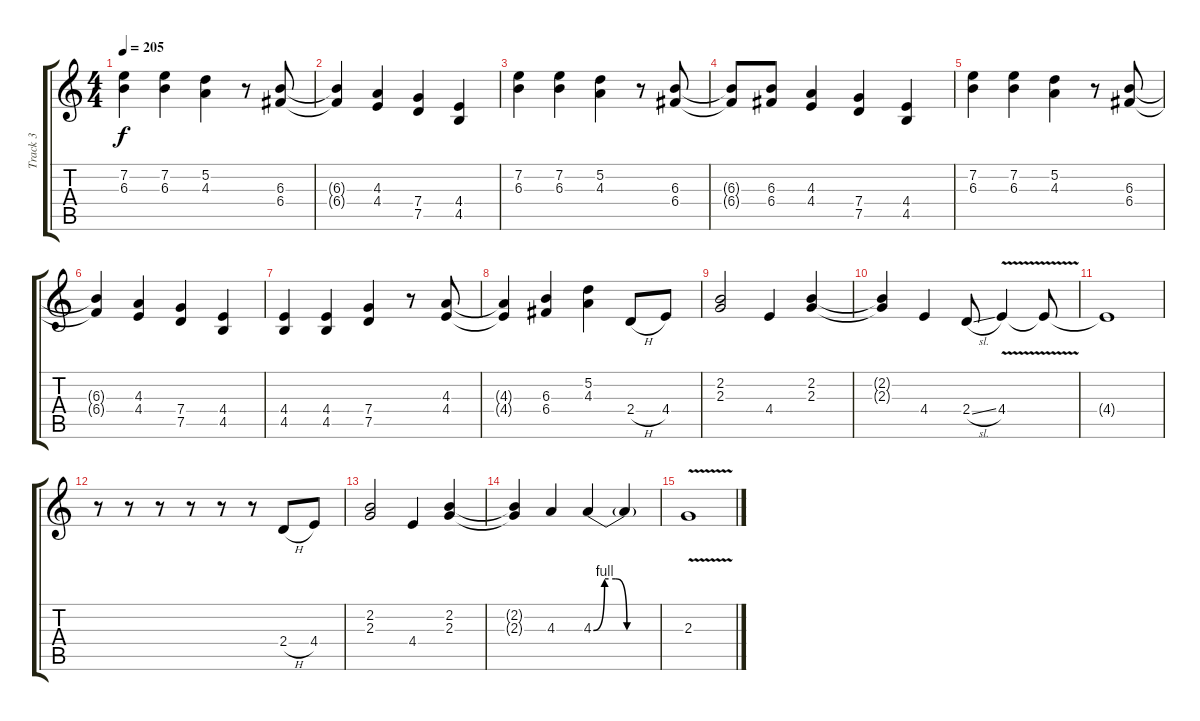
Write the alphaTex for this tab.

\track ("Track 3" "Track 3") {instrument overdrivenguitar}
\staff {score tabs}
\tuning (D4 A3 F3 C3 G2 D2) {hide}
\ts (4 4)
\tempo 205
\clef g2
\ks c
(7.2 6.3).4{dy f} (7.2 6.3).4 (5.2 4.3).4 r.8 (6.3 6.4).8 |
(6.3{t} 6.4{t}).4 (4.3 4.4).4 (7.4 7.5).4 (4.4 4.5).4 |
(7.2 6.3).4 (7.2 6.3).4 (5.2 4.3).4 r.8 (6.3 6.4).8 |
(6.3{t} 6.4{t}).8 (6.3 6.4).8 (4.3 4.4).4 (7.4 7.5).4 (4.4 4.5).4 |
(7.2 6.3).4 (7.2 6.3).4 (5.2 4.3).4 r.8 (6.3 6.4).8 |
(6.3{t} 6.4{t}).4 (4.3 4.4).4 (7.4 7.5).4 (4.4 4.5).4 |
(4.4 4.5).4 (4.4 4.5).4 (7.4 7.5).4 r.8 (4.3 4.4).8 |
(4.3{t} 4.4{t}).4 (6.3 6.4).4 (5.2 4.3).4 2.4{h}.8 4.4.8 |
(2.2 2.3).2 4.4.4 (2.2 2.3).4 |
(2.2{t} 2.3{t}).4 4.4.4 2.4{sl}.8 4.4{v}.4 4.4{t}.8 |
4.4{t}.1 |
r.8 r.8 r.8 r.8 r.8 r.8 2.4{h}.8 4.4.8 |
(2.2 2.3).2 4.4.4 (2.2 2.3).4 |
(2.2{t} 2.3{t}).4 4.3.4 4.3{be (custom 0 0 10 4 20 4 30 0 60 0)}.4 4.3{t}.4 |
2.3{v}.1
